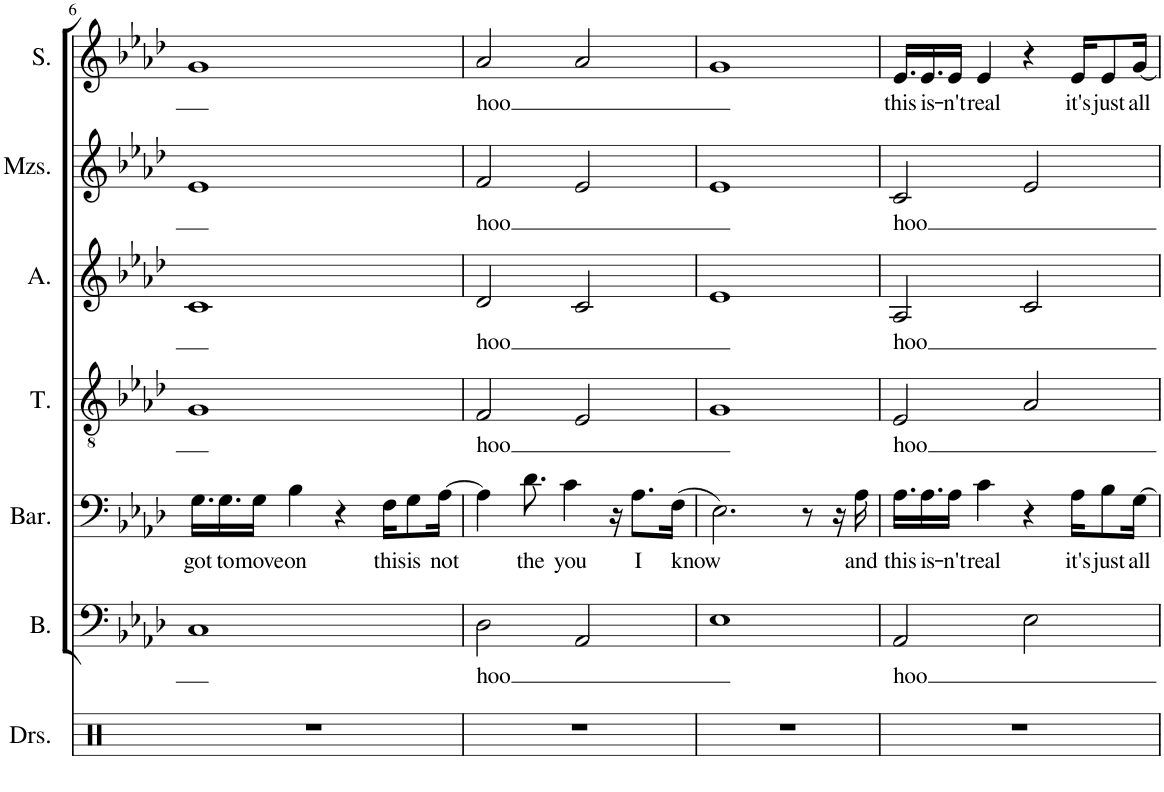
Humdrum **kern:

**kern	**kern	**text	**kern	**text	**kern	**text	**kern	**text	**kern	**text	**kern	**text
*part7	*part6	*part6	*part5	*part5	*part4	*part4	*part3	*part3	*part2	*part2	*part1	*part1
*staff7	*staff6	*staff6	*staff5	*staff5	*staff4	*staff4	*staff3	*staff3	*staff2	*staff2	*staff1	*staff1
*I"Drumset	*I"Bass	*	*I"Baritone	*	*I"Tenor	*	*I"Alto	*	*I"Mezzo-soprano	*	*I"Soprano	*
*I'Drs.	*I'B.	*	*I'Bar.	*	*I'T.	*	*I'A.	*	*I'Mzs.	*	*I'S.	*
!!LO:PB:g=z
*clefX	*clefF4	*	*clefF4	*	*clefGv2	*	*clefG2	*	*clefG2	*	*clefG2	*
*k[]	*k[b-e-a-d-]	*	*k[b-e-a-d-]	*	*k[b-e-a-d-]	*	*k[b-e-a-d-]	*	*k[b-e-a-d-]	*	*k[b-e-a-d-]	*
*M4/4	*M4/4	*	*M4/4	*	*M4/4	*	*M4/4	*	*M4/4	*	*M4/4	*
=6	=6	=6	=6	=6	=6	=6	=6	=6	=6	=6	=6	=6
!	!	!	!	!LO:LY:b	!	!	!	!	!	!	!	!
1r	1C	.	16.G\LL	got	1G	.	1c	.	1e-	.	1g	.
!	!	!	!	!LO:LY:b	!	!	!	!	!	!	!	!
.	.	.	16.G\	to	.	.	.	.	.	.	.	.
!	!	!	!	!LO:LY:b	!	!	!	!	!	!	!	!
.	.	.	16G\JJ	move	.	.	.	.	.	.	.	.
!	!	!	!	!LO:LY:b	!	!	!	!	!	!	!	!
.	.	.	4B-\	on	.	.	.	.	.	.	.	.
.	.	.	4r	.	.	.	.	.	.	.	.	.
!	!	!	!	!LO:LY:b	!	!	!	!	!	!	!	!
.	.	.	16F\KL	this	.	.	.	.	.	.	.	.
!	!	!	!	!LO:LY:b	!	!	!	!	!	!	!	!
.	.	.	8G\	is	.	.	.	.	.	.	.	.
!	!	!	!	!LO:LY:b	!	!	!	!	!	!	!	!
.	.	.	[16A-\Jk	not	.	.	.	.	.	.	.	.
=7	=7	=7	=7	=7	=7	=7	=7	=7	=7	=7	=7	=7
!	!	!LO:LY:b	!	!	!	!LO:LY:b	!	!LO:LY:b	!	!LO:LY:b	!	!LO:LY:b
1r	2D-\	hoo	4A-\]	.	2F/	hoo	2d-/	hoo	2f/	hoo	2a-/	hoo
!	!	!	!	!LO:LY:b	!	!	!	!	!	!	!	!
.	.	.	8.d-\	the	.	.	.	.	.	.	.	.
!	!	!	!	!LO:LY:b	!	!	!	!	!	!	!	!
.	.	.	4c\	you	.	.	.	.	.	.	.	.
.	2AA-/	.	.	.	2E-/	.	2c/	.	2e-/	.	2a-/	.
.	.	.	16r	.	.	.	.	.	.	.	.	.
!	!	!	!	!LO:LY:b	!	!	!	!	!	!	!	!
.	.	.	8.A-\L	I	.	.	.	.	.	.	.	.
!	!	!	!	!LO:LY:b	!	!	!	!	!	!	!	!
.	.	.	(16F\Jk	know	.	.	.	.	.	.	.	.
=8	=8	=8	=8	=8	=8	=8	=8	=8	=8	=8	=8	=8
1r	1E-	.	2.E-\)	.	1G	.	1e-	.	1e-	.	1g	.
.	.	.	8r	.	.	.	.	.	.	.	.	.
.	.	.	16r	.	.	.	.	.	.	.	.	.
!	!	!	!	!LO:LY:b	!	!	!	!	!	!	!	!
.	.	.	16A-\	and	.	.	.	.	.	.	.	.
=9	=9	=9	=9	=9	=9	=9	=9	=9	=9	=9	=9	=9
!	!	!LO:LY:b	!	!LO:LY:b	!	!LO:LY:b	!	!LO:LY:b	!	!LO:LY:b	!	!LO:LY:b
1r	2AA-/	hoo	16.A-\LL	this	2E-/	hoo	2A-/	hoo	2c/	hoo	16.e-/LL	this
!	!	!	!	!LO:LY:b	!	!	!	!	!	!	!	!LO:LY:b
.	.	.	16.A-\	is-	.	.	.	.	.	.	16.e-/	is-
!	!	!	!	!LO:LY:b	!	!	!	!	!	!	!	!LO:LY:b
.	.	.	16A-\JJ	-n't	.	.	.	.	.	.	16e-/JJ	-n't
!	!	!	!	!LO:LY:b	!	!	!	!	!	!	!	!LO:LY:b
.	.	.	4c\	real	.	.	.	.	.	.	4e-/	real
.	2E-\	.	4r	.	2A-/	.	2c/	.	2e-/	.	4r	.
!	!	!	!	!LO:LY:b	!	!	!	!	!	!	!	!LO:LY:b
.	.	.	16A-\KL	it's	.	.	.	.	.	.	16e-/KL	it's
!	!	!	!	!LO:LY:b	!	!	!	!	!	!	!	!LO:LY:b
.	.	.	8B-\	just	.	.	.	.	.	.	8e-/	just
!	!	!	!	!LO:LY:b	!	!	!	!	!	!	!	!LO:LY:b
.	.	.	[16G\Jk	all	.	.	.	.	.	.	[16g/Jk	all
=	=	=	=	=	=	=	=	=	=	=	=	=
*-	*-	*-	*-	*-	*-	*-	*-	*-	*-	*-	*-	*-
